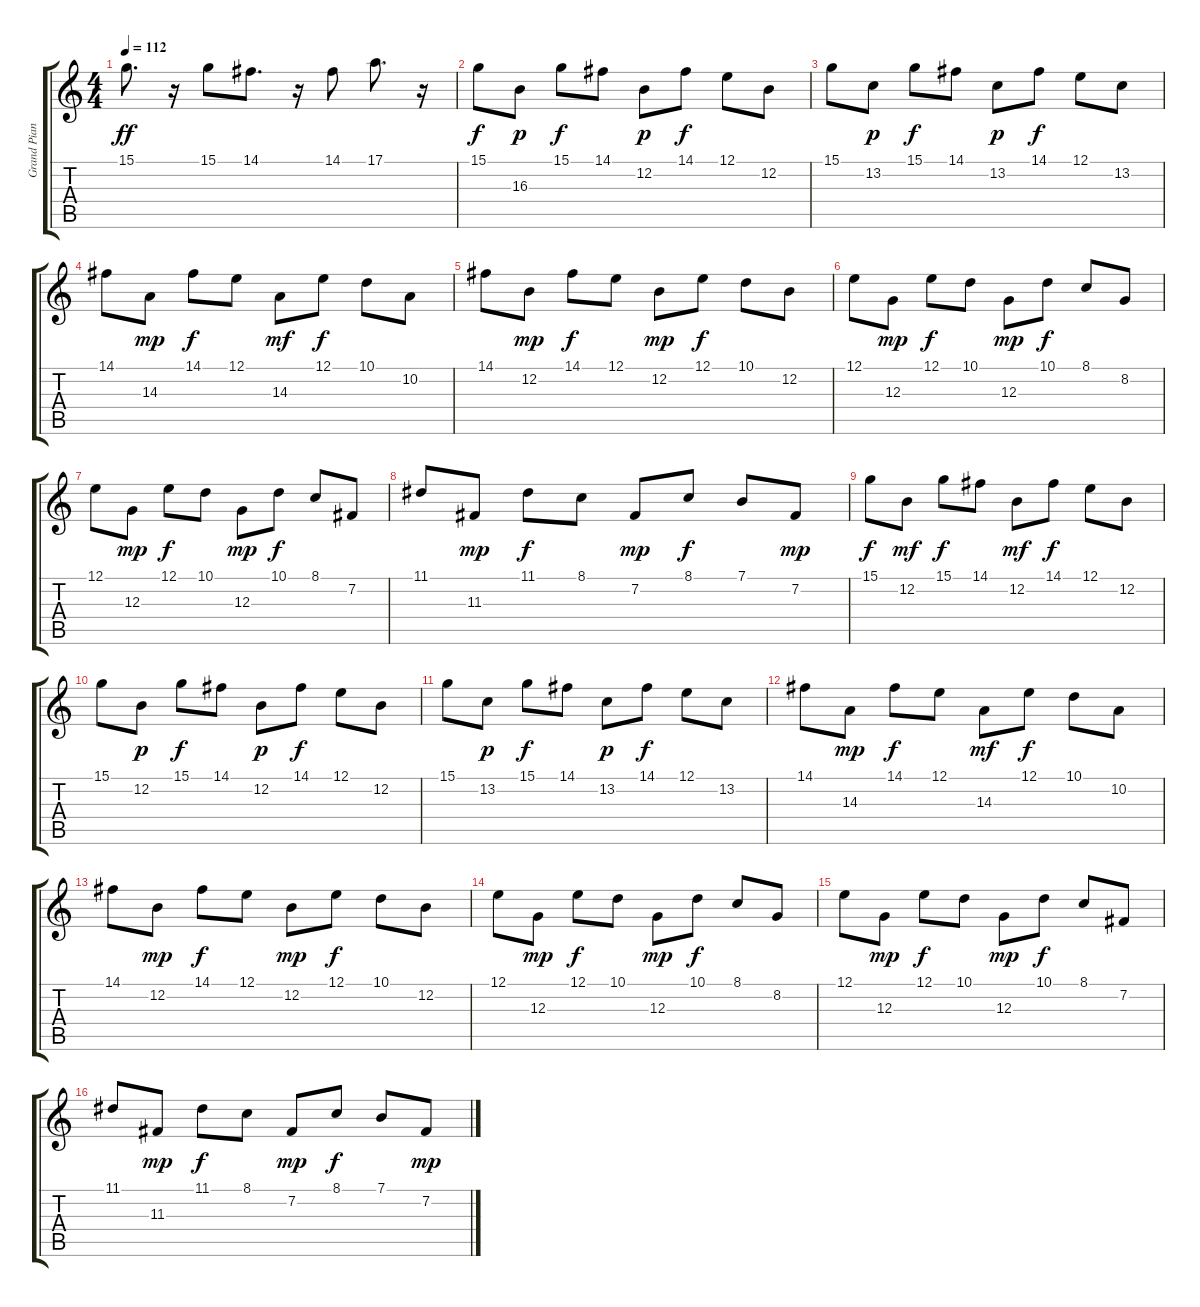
\track ("Grand Piano " "Grand Pian") {instrument electricgrandpiano}
\staff {score tabs}
\tuning (E4 B3 G3 D3 A2 E2) {hide}
\ts (4 4)
\tempo 112
\clef g2
\ks c
15.1.8{d dy ff} r.16 15.1.8 14.1.8{d} r.16 14.1.8 17.1.8{d} r.16 |
15.1.8{dy f} 16.3.8{dy p} 15.1.8{dy f} 14.1.8 12.2.8{dy p} 14.1.8{dy f} 12.1.8 12.2.8 |
15.1.8 13.2.8{dy p} 15.1.8{dy f} 14.1.8 13.2.8{dy p} 14.1.8{dy f} 12.1.8 13.2.8 |
14.1.8 14.3.8{dy mp} 14.1.8{dy f} 12.1.8 14.3.8{dy mf} 12.1.8{dy f} 10.1.8 10.2.8 |
14.1.8 12.2.8{dy mp} 14.1.8{dy f} 12.1.8 12.2.8{dy mp} 12.1.8{dy f} 10.1.8 12.2.8 |
12.1.8 12.3.8{dy mp} 12.1.8{dy f} 10.1.8 12.3.8{dy mp} 10.1.8{dy f} 8.1.8 8.2.8 |
12.1.8 12.3.8{dy mp} 12.1.8{dy f} 10.1.8 12.3.8{dy mp} 10.1.8{dy f} 8.1.8 7.2.8 |
11.1.8 11.3.8{dy mp} 11.1.8{dy f} 8.1.8 7.2.8{dy mp} 8.1.8{dy f} 7.1.8 7.2.8{dy mp} |
15.1.8{dy f} 12.2.8{dy mf} 15.1.8{dy f} 14.1.8 12.2.8{dy mf} 14.1.8{dy f} 12.1.8 12.2.8 |
15.1.8 12.2.8{dy p} 15.1.8{dy f} 14.1.8 12.2.8{dy p} 14.1.8{dy f} 12.1.8 12.2.8 |
15.1.8 13.2.8{dy p} 15.1.8{dy f} 14.1.8 13.2.8{dy p} 14.1.8{dy f} 12.1.8 13.2.8 |
14.1.8 14.3.8{dy mp} 14.1.8{dy f} 12.1.8 14.3.8{dy mf} 12.1.8{dy f} 10.1.8 10.2.8 |
14.1.8 12.2.8{dy mp} 14.1.8{dy f} 12.1.8 12.2.8{dy mp} 12.1.8{dy f} 10.1.8 12.2.8 |
12.1.8 12.3.8{dy mp} 12.1.8{dy f} 10.1.8 12.3.8{dy mp} 10.1.8{dy f} 8.1.8 8.2.8 |
12.1.8 12.3.8{dy mp} 12.1.8{dy f} 10.1.8 12.3.8{dy mp} 10.1.8{dy f} 8.1.8 7.2.8 |
11.1.8 11.3.8{dy mp} 11.1.8{dy f} 8.1.8 7.2.8{dy mp} 8.1.8{dy f} 7.1.8 7.2.8{dy mp}
